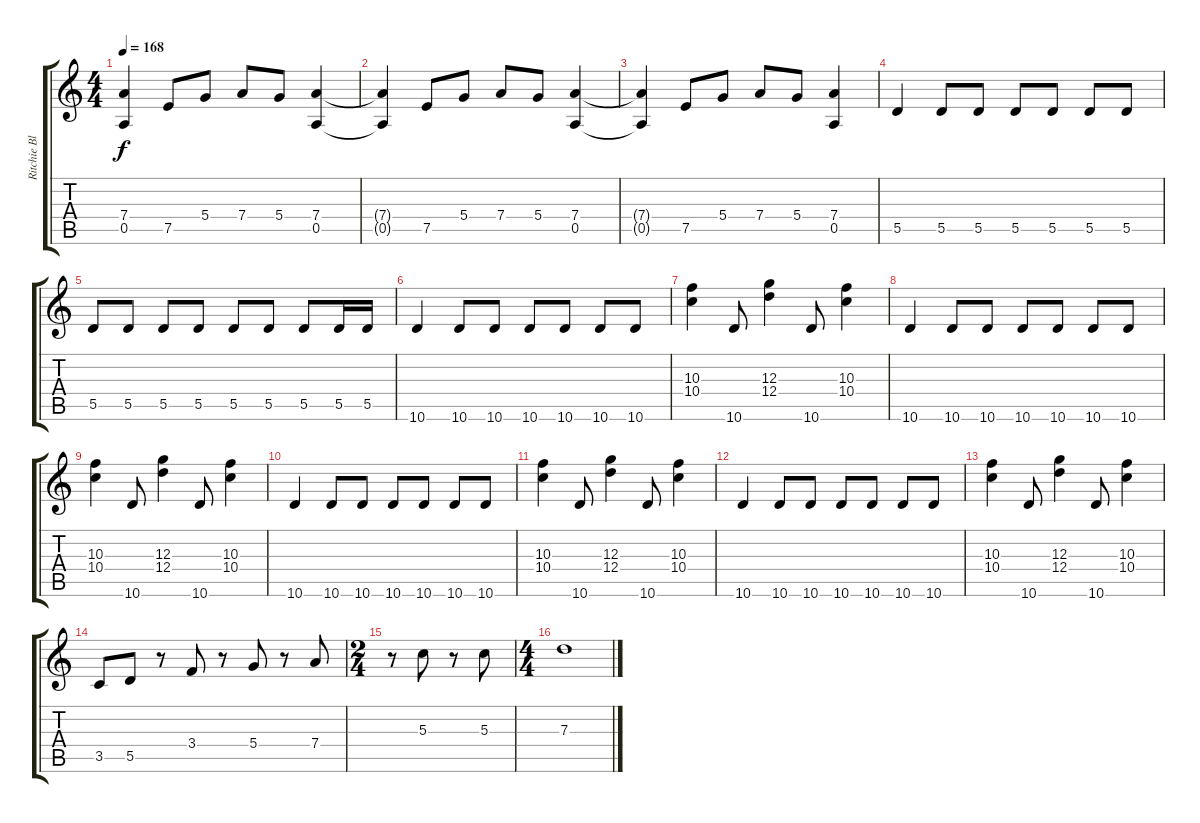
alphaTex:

\track ("Ritchie Blackmore (rythm)" "Ritchie Bl") {instrument overdrivenguitar}
\staff {score tabs}
\tuning (E4 B3 G3 D3 A2 E2) {hide}
\ts (4 4)
\tempo 168
\clef g2
\ks c
(7.4{t} 0.5{t}).4{dy f} 7.5.8 5.4.8 7.4.8 5.4.8 (7.4 0.5).4 |
(7.4{t} 0.5{t}).4 7.5.8 5.4.8 7.4.8 5.4.8 (7.4 0.5).4 |
(7.4{t} 0.5{t}).4 7.5.8 5.4.8 7.4.8 5.4.8 (7.4 0.5).4 |
5.5.4 5.5.8 5.5.8 5.5.8 5.5.8 5.5.8 5.5.8 |
5.5.8 5.5.8 5.5.8 5.5.8 5.5.8 5.5.8 5.5.8 5.5.16 5.5.16 |
10.6.4 10.6.8 10.6.8 10.6.8 10.6.8 10.6.8 10.6.8 |
(10.3 10.4).4 10.6.8 (12.3 12.4).4 10.6.8 (10.3 10.4).4 |
10.6.4 10.6.8 10.6.8 10.6.8 10.6.8 10.6.8 10.6.8 |
(10.3 10.4).4 10.6.8 (12.3 12.4).4 10.6.8 (10.3 10.4).4 |
10.6.4 10.6.8 10.6.8 10.6.8 10.6.8 10.6.8 10.6.8 |
(10.3 10.4).4 10.6.8 (12.3 12.4).4 10.6.8 (10.3 10.4).4 |
10.6.4 10.6.8 10.6.8 10.6.8 10.6.8 10.6.8 10.6.8 |
(10.3 10.4).4 10.6.8 (12.3 12.4).4 10.6.8 (10.3 10.4).4 |
3.5.8 5.5.8 r.8 3.4.8 r.8 5.4.8 r.8 7.4.8 |
\ts (2 4)
r.8 5.3.8 r.8 5.3.8 |
\ts (4 4)
7.3.1
